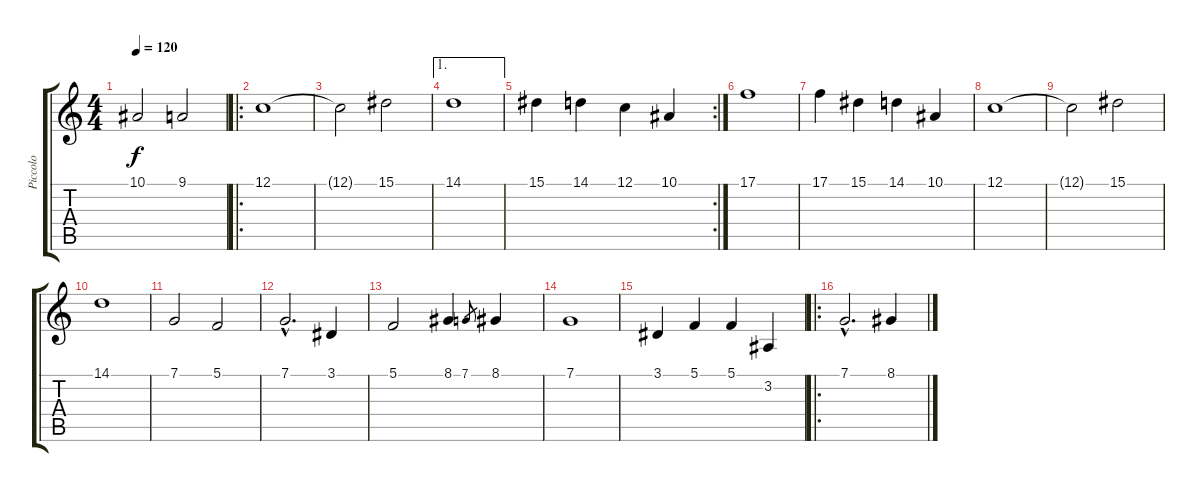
\track ("Piccolo" "Piccolo") {instrument piccolo}
\staff {score tabs}
\tuning (C4 G3 Eb3 Bb2 F2 C2) {hide}
\ts (4 4)
\tempo 120
\clef g2
\ks c
10.1.2{dy f} 9.1.2 |
\ro
12.1.1 |
12.1{t}.2 15.1.2 |
\ae 1
14.1.1 |
\rc 2
15.1.4 14.1.4 12.1.4 10.1.4 |
17.1.1 |
17.1.4 15.1.4 14.1.4 10.1.4 |
12.1.1 |
12.1{t}.2 15.1.2 |
14.1.1 |
7.1.2 5.1.2 |
7.1{hac}.2{d} 3.1.4 |
5.1.2 8.1.4 7.1.8{gr} 8.1.4 |
7.1.1 |
3.1.4 5.1.4 5.1.4 3.2.4 |
\ro
7.1{hac}.2{d instrument piccolo} 8.1.4
